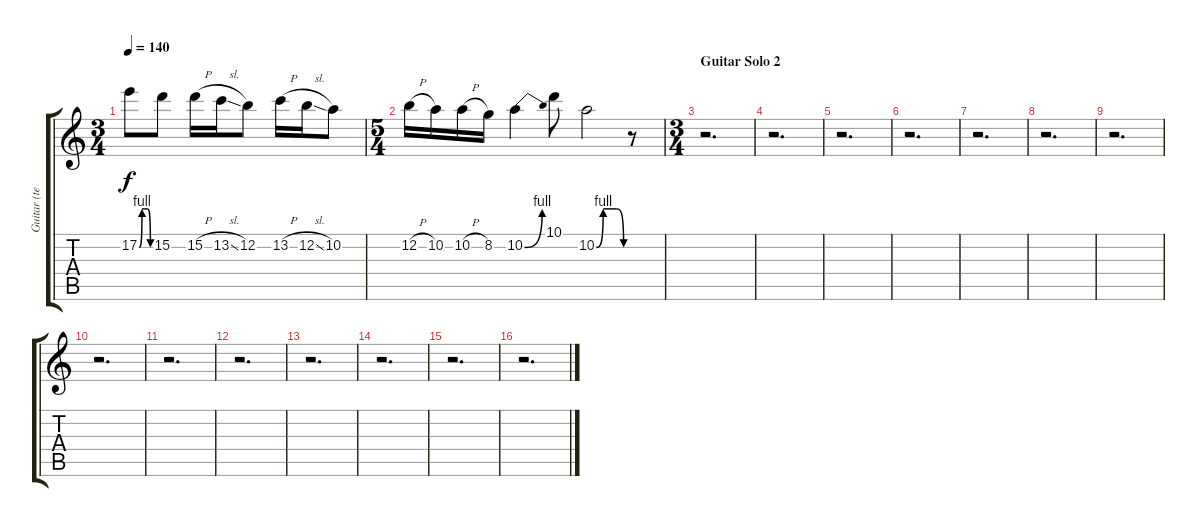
\track ("Guitar (tele)" "Guitar (te") {instrument overdrivenguitar}
\staff {score tabs}
\tuning (E4 B3 G3 D3 A2 E2) {hide}
\ts (3 4)
\tempo 140
\clef g2
\ks c
17.2{be (custom 0 0 15 4 30 4 45 4 60 0)}.8{dy f} 15.2.8 15.2{h}.16 13.2{sl}.16 12.2.8 13.2{h}.16 12.2{sl}.16 10.2.8 |
\ts (5 4)
12.2{h}.16 10.2.16 10.2{h}.16 8.2.16 10.2{be (bend 0 0 60 4)}.4 10.1.8 10.2{be (custom 0 0 15 4 30 4 45 4 60 0)}.2 r.8 |
\ts (3 4)
\section ("" "Guitar Solo 2")
r.2{d} |
r.2{d} |
r.2{d} |
r.2{d} |
r.2{d} |
r.2{d} |
r.2{d} |
r.2{d} |
r.2{d} |
r.2{d} |
r.2{d} |
r.2{d} |
r.2{d} |
r.2{d}
